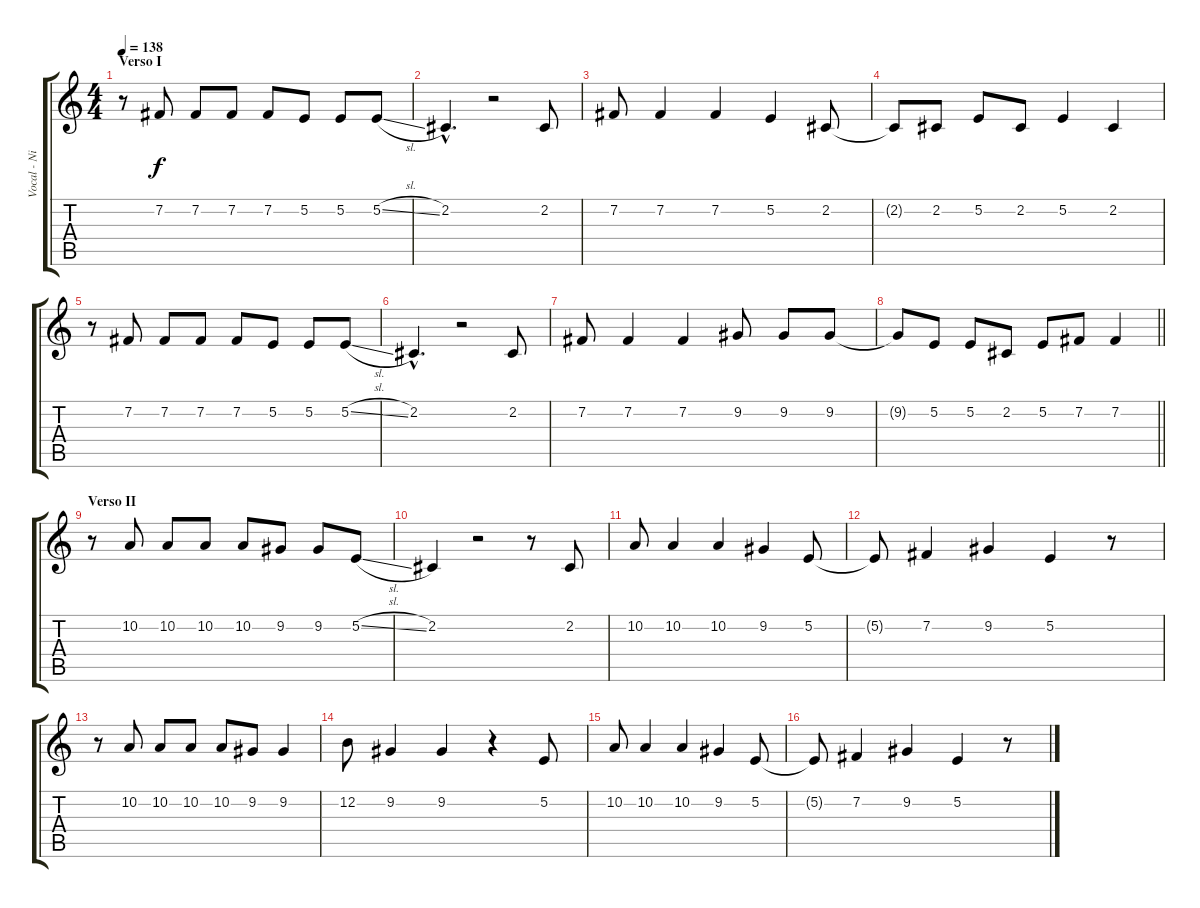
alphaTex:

\track ("Vocal - Nikola" "Vocal - Ni") {instrument flute}
\staff {score tabs}
\tuning (E4 B3 G3 D3 A2 E2) {hide}
\ts (4 4)
\section ("" "Verso I")
\tempo 138
\clef g2
\ks c
r.8{dy f} 7.2.8 7.2.8 7.2.8 7.2.8 5.2.8 5.2.8 5.2{sl}.8 |
2.2{hac}.4{d} r.2 2.2.8 |
7.2.8 7.2.4 7.2.4 5.2.4 2.2.8 |
2.2{t}.8 2.2.8 5.2.8 2.2.8 5.2.4 2.2.4 |
r.8 7.2.8 7.2.8 7.2.8 7.2.8 5.2.8 5.2.8 5.2{sl}.8 |
2.2{hac}.4{d} r.2 2.2.8 |
7.2.8 7.2.4 7.2.4 9.2.8 9.2.8 9.2.8 |
\barLineRight lightlight
9.2{t}.8 5.2.8 5.2.8 2.2.8 5.2.8 7.2.8 7.2.4 |
\section ("" "Verso II")
r.8 10.2.8 10.2.8 10.2.8 10.2.8 9.2.8 9.2.8 5.2{sl}.8 |
2.2.4 r.2 r.8 2.2.8 |
10.2.8 10.2.4 10.2.4 9.2.4 5.2.8 |
5.2{t}.8 7.2.4 9.2.4 5.2.4 r.8 |
r.8 10.2.8 10.2.8 10.2.8 10.2.8 9.2.8 9.2.4 |
12.2.8 9.2.4 9.2.4 r.4 5.2.8 |
10.2.8 10.2.4 10.2.4 9.2.4 5.2.8 |
5.2{t}.8 7.2.4 9.2.4 5.2.4 r.8
